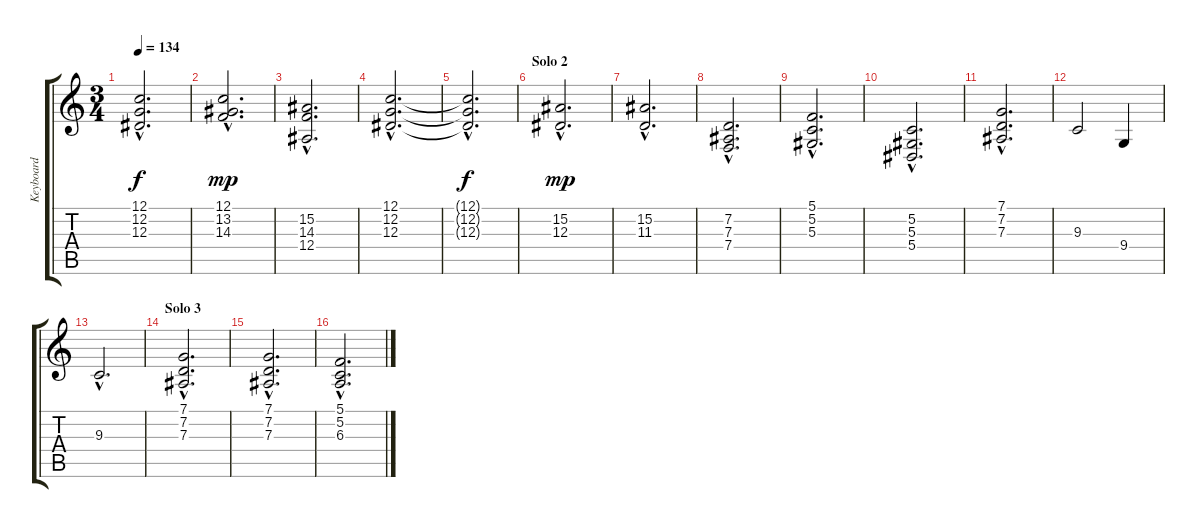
\track ("Keyboard" "Keyboard") {instrument stringensemble1}
\staff {score tabs}
\tuning (C4 G3 Eb3 Bb2 F2 C2) {hide}
\ts (3 4)
\tempo 134
\clef g2
\ks c
(12.1{hac t} 12.2{hac t} 12.3{hac t}).2{d dy f} |
(12.1{hac} 13.2{hac} 14.3{hac}).2{d dy mp instrument choiraahs} |
(15.2{hac} 14.3{hac} 12.4{hac}).2{d instrument choiraahs} |
(12.1{hac} 12.2{hac} 12.3{hac}).2{d instrument choiraahs} |
(12.1{hac t} 12.2{hac t} 12.3{hac t}).2{d dy f} |
\section ("" "Solo 2")
(15.2{hac} 12.3{hac}).2{d dy mp instrument choiraahs} |
(15.2{hac} 11.3{hac}).2{d} |
(7.2{hac} 7.3{hac} 7.4{hac}).2{d} |
(5.1{hac} 5.2{hac} 5.3{hac}).2{d} |
(5.2{hac} 5.3{hac} 5.4{hac}).2{d} |
(7.1{hac} 7.2{hac} 7.3{hac}).2{d} |
9.3.2 9.4.4 |
9.3{hac}.2{d} |
\section ("" "Solo 3")
(7.1{hac} 7.2{hac} 7.3{hac}).2{d} |
(7.1{hac} 7.2{hac} 7.3{hac}).2{d} |
(5.1{hac} 5.2{hac} 6.3{hac}).2{d}
